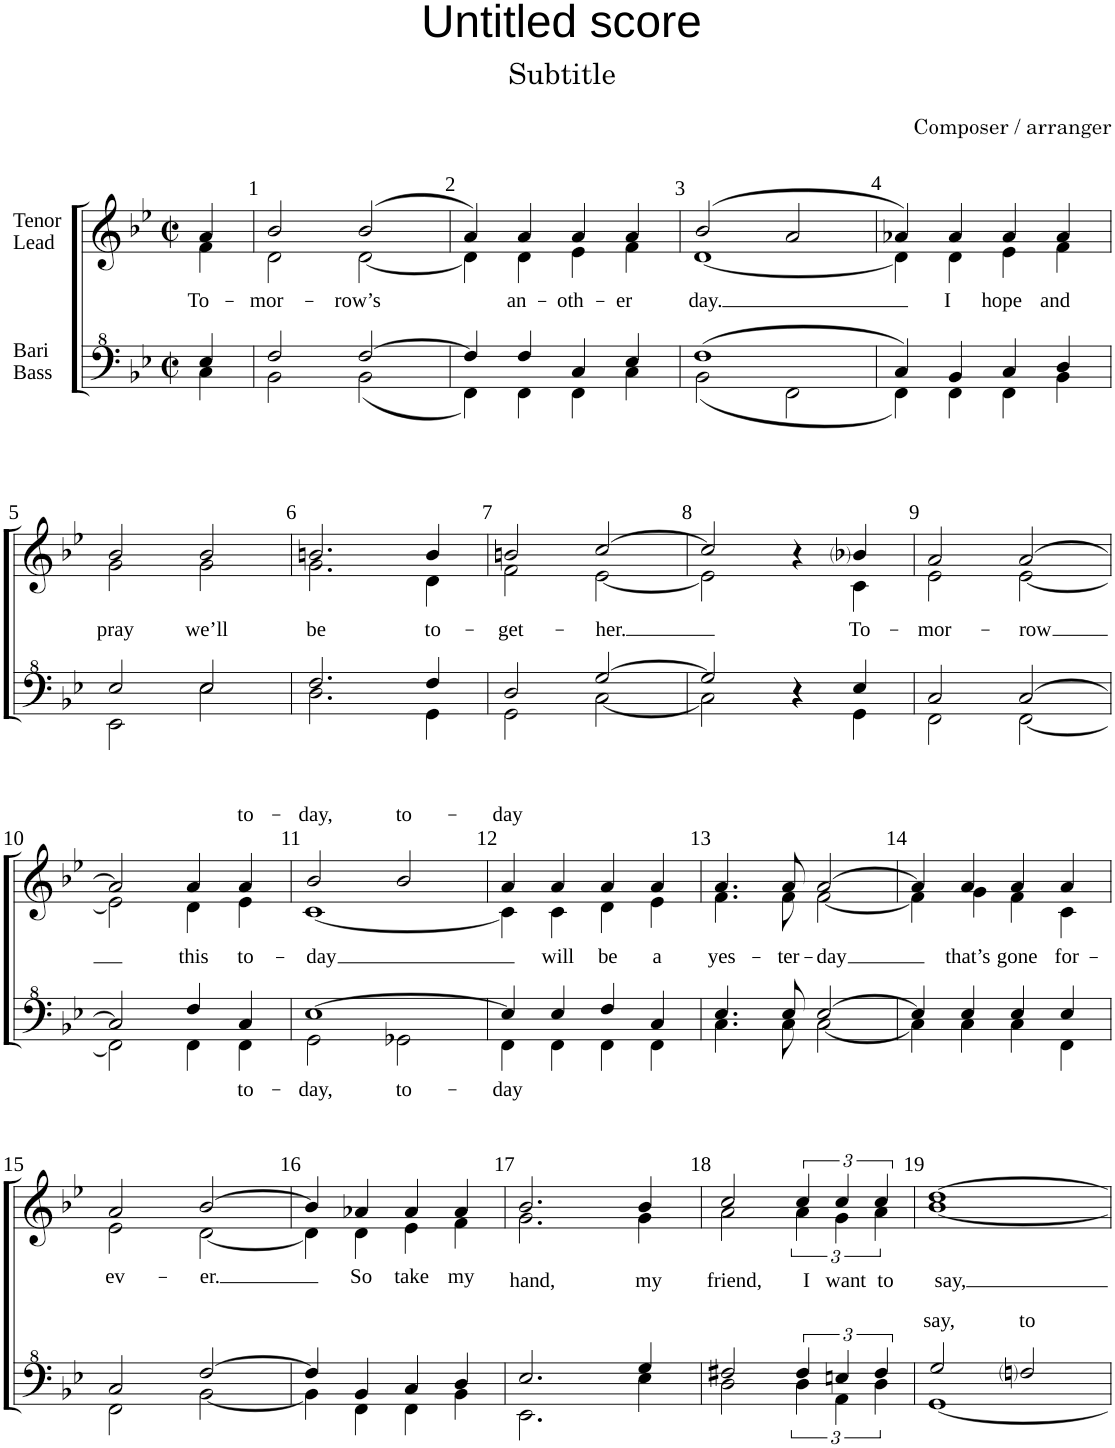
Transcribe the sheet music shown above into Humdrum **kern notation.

**kern	**text	**kern	**text
*part2	*part2	*part1	*part1
*staff2	*staff2	*staff1	*staff1
*I"Bari Bass	*	*I"Tenor Lead	*
*clefF^4	*	*clefG2	*
*k[b-e-]	*	*k[b-e-]	*
*M2/2	*	*M2/2	*
*met(c|)	*	*met(c|)	*
=	=	=	=
*^	*	*^	*
!	!	!	!	!	!LO:LY:b
4e-/	4c\	.	4a/	4f\	To-
=1	=1	=1	=1	=1	=1
!	!	!	!	!	!LO:LY:b
2f/	2B-\	.	2b-/	2d\	-mor-
!	!	!	!	!	!LO:LY:b
[>2f/	(2B-\	.	(2b-/	[<2d\	-row’s
=2	=2	=2	=2	=2	=2
4f/]	4F\)	.	4a/)	4d\]	.
!	!	!	!	!	!LO:LY:b
4f/	4F\	.	4a/	4d\	an-
!	!	!	!	!	!LO:LY:b
4c/	4F\	.	4a/	4e-\	-oth-
!	!	!	!	!	!LO:LY:b
4e-/	4c\	.	4a/	4f\	-er
=3	=3	=3	=3	=3	=3
!	!	!	!	!	!LO:LY:b
(1f	(2B-\	.	(2b-/	[<1d	day.
.	2F\	.	2a/	.	.
=4	=4	=4	=4	=4	=4
4c/)	4F\)	.	4a-X/)	4d\]	.
!	!	!	!	!	!LO:LY:b
4B-/	4F\	.	4a-/	4d\	I
!	!	!	!	!	!LO:LY:b
4c/	4F\	.	4a-/	4e-\	hope
!	!	!	!	!	!LO:LY:b
4d/	4B-\	.	4a-/	4f\	and
!!LO:LB:g=z	!!
=5	=5	=5	=5	=5	=5
!	!	!	!	!	!LO:LY:b
2e-/	2E-\	.	2b-/	2g\	pray
!	!	!	!	!	!LO:LY:b
2e-/	2e-\	.	2b-/	2g\	we’ll
=6	=6	=6	=6	=6	=6
!	!	!	!	!	!LO:LY:b
2.f/	2.d\	.	2.bn/	2.g\	be
!	!	!	!	!	!LO:LY:b
4f/	4G\	.	4b/	4d\	to-
=7	=7	=7	=7	=7	=7
!	!	!	!	!	!LO:LY:b
2d/	2G\	.	2bn/	2f\	-get-
!	!	!	!	!	!LO:LY:b
[>2g/	[<2c\	.	[>2cc/	[<2e-\	-her.
=8	=8	=8	=8	=8	=8
2g/]	2c\]	.	2cc/]	2e-\]	.
4r	4r	.	4r	4ryy	.
!	!	!	!	!	!LO:LY:b
4e-/	4G\	.	4b-i/	4c\	To-
=9	=9	=9	=9	=9	=9
!	!	!	!	!	!LO:LY:b
2c/	2F\	.	2a/	2e-\	-mor-
!	!	!	!	!	!LO:LY:b
[>2c/	[<2F\	.	[>2a/	[<2e-\	-row
!!LO:LB:g=z	!!
=10	=10	=10	=10	=10	=10
2c/]	2F\]	.	2a/]	2e-\]	.
!	!	!	!	!	!LO:LY:b
4f/	4F\	.	4a/	4d\	this
!	!	!LO:LY:b	!	!	!LO:LY:a
!	!	!	!	!	!LO:LY:b
4c/	4F\	to-	4a/	4e-\	to-
=11	=11	=11	=11	=11	=11
!	!	!LO:LY:b	!	!	!LO:LY:a
!	!	!	!	!	!LO:LY:b
[>1e-	2G\	-day,	2b-/	[<1c	-day
!	!	!LO:LY:b	!	!	!LO:LY:a
.	2G-X\	to-	2b-/	.	to-
=12	=12	=12	=12	=12	=12
!	!	!LO:LY:b	!	!	!LO:LY:a
4e-/]	4F\	-day	4a/	4c\]	-day
!	!	!	!	!	!LO:LY:b
4e-/	4F\	.	4a/	4c\	will
!	!	!	!	!	!LO:LY:b
4f/	4F\	.	4a/	4d\	be
!	!	!	!	!	!LO:LY:b
4c/	4F\	.	4a/	4e-\	a
=13	=13	=13	=13	=13	=13
!	!	!	!	!	!LO:LY:b
4.e-/	4.c\	.	4.a/	4.f\	yes-
!	!	!	!	!	!LO:LY:b
8e-/	8c\	.	8a/	8f\	-ter-
!	!	!	!	!	!LO:LY:b
[>2e-/	[<2c\	.	[>2a/	[<2f\	-day
=14	=14	=14	=14	=14	=14
4e-/]	4c\]	.	4a/]	4f\]	.
!	!	!	!	!	!LO:LY:b
4e-/	4c\	.	4a/	4g\	that’s
!	!	!	!	!	!LO:LY:b
4e-/	4c\	.	4a/	4f\	gone
!	!	!	!	!	!LO:LY:b
4e-/	4F\	.	4a/	4c\	for-
!!LO:LB:g=z	!!
=15	=15	=15	=15	=15	=15
!	!	!	!	!	!LO:LY:b
2c/	2F\	.	2a/	2e-\	-ev-
!	!	!	!	!	!LO:LY:b
[>2f/	[<2B-\	.	[>2b-/	[<2d\	-er.
=16	=16	=16	=16	=16	=16
4f/]	4B-\]	.	4b-/]	4d\]	.
!	!	!	!	!	!LO:LY:b
4B-/	4F\	.	4a-X/	4d\	So
!	!	!	!	!	!LO:LY:b
4c/	4F\	.	4a-/	4e-\	take
!	!	!	!	!	!LO:LY:b
4d/	4B-\	.	4a-/	4f\	my
=17	=17	=17	=17	=17	=17
!	!	!	!	!	!LO:LY:b
2.e-/	2.E-\	.	2.b-/	2.g\	hand,
!	!	!	!	!	!LO:LY:b
4g/	4e-\	.	4b-/	4g\	my
=18	=18	=18	=18	=18	=18
!	!	!	!	!	!LO:LY:b
2f#X/	2d\	.	2cc/	2a\	friend,
!	!	!	!	!	!LO:LY:b
6f#/	6d\	.	6cc/	6a\	I
!	!	!	!	!	!LO:LY:b
6en/	6A\	.	6cc/	6g\	want
!	!	!	!	!	!LO:LY:b
6f#/	6d\	.	6cc/	6a\	to
=19	=19	=19	=19	=19	=19
!	!	!LO:LY:a	!	!	!LO:LY:b
2g/	[<1G	say,	[>1dd	[<1b-	say,
!	!	!LO:LY:a	!	!	!
2fni/	.	to	.	.	.
*v	*v	*	*	*	*
*	*	*v	*v	*
=	=	=	=
*-	*-	*-	*-
